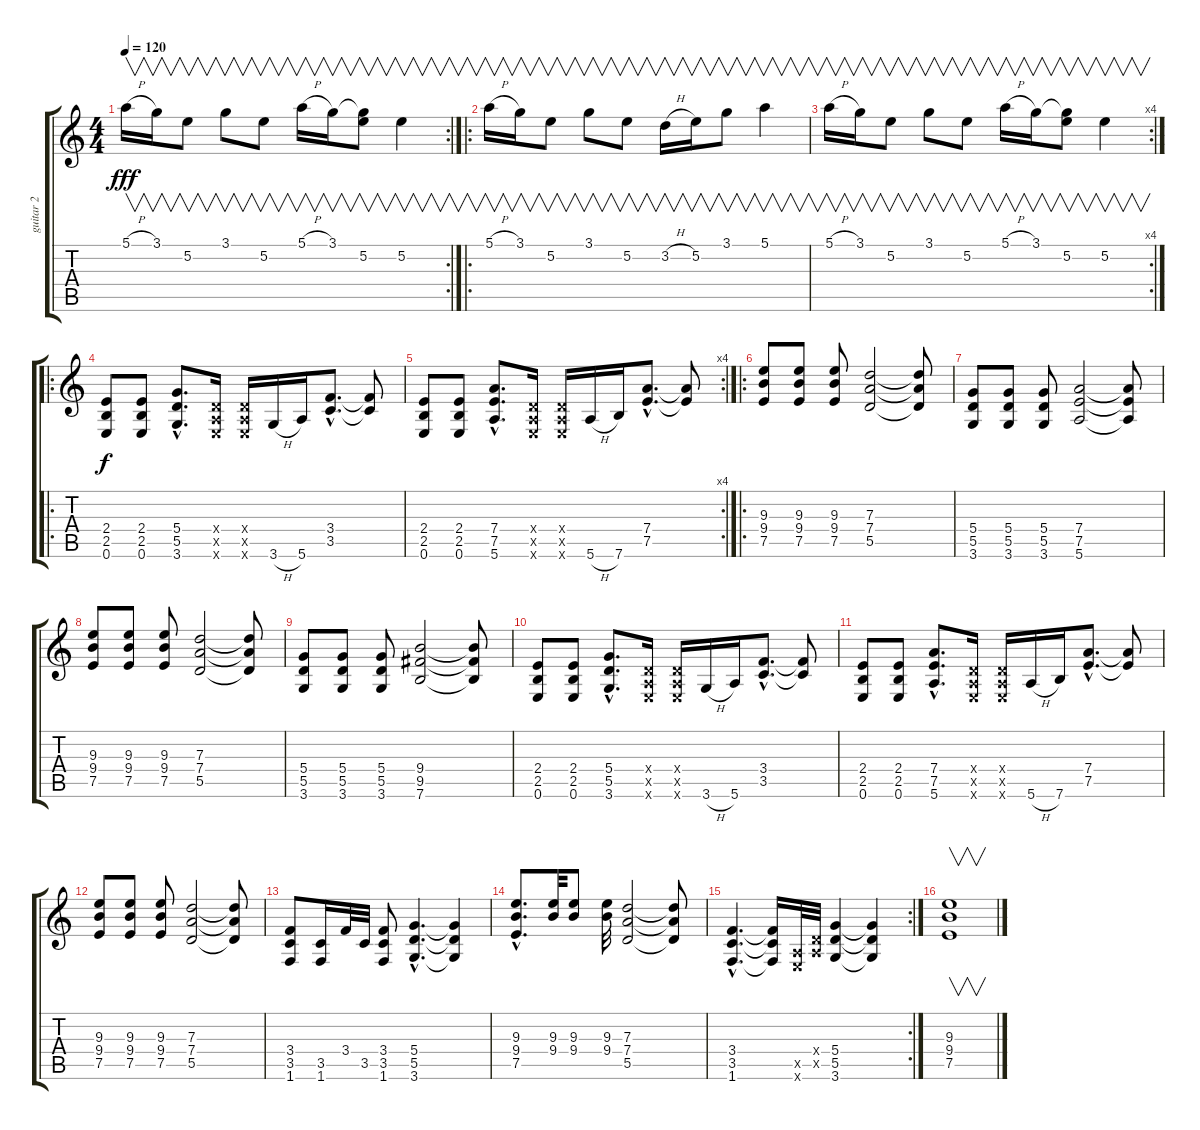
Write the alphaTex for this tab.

\track ("guitar 2" "guitar 2") {instrument overdrivenguitar}
\staff {score tabs}
\tuning (E4 B3 G3 D3 A2 E2) {hide}
\rc 2
\ts (4 4)
\tempo 120
\clef g2
\ks c
5.1{h}.16{v dy fff} 3.1.16{v} 5.2.8{v} 3.1.8{v} 5.2.8{v} 5.1{h}.16{v} 3.1.16{v} (3.1{t} 5.2).8{v} 5.2.4{v} |
\ro
5.1{h}.16{v} 3.1.16{v} 5.2.8{v} 3.1.8{v} 5.2.8{v} 3.2{h}.16{v} 5.2.16{v} 3.1.8{v} 5.1.4{v} |
\rc 4
5.1{h}.16{v} 3.1.16{v} 5.2.8{v} 3.1.8{v} 5.2.8{v} 5.1{h}.16{v} 3.1.16{v} (3.1{t} 5.2).8{v} 5.2.4{v} |
\ro
(2.4 2.5 0.6).8{dy f} (2.4 2.5 0.6).8 (5.4{hac} 5.5{hac} 3.6{hac}).8{d} (0.4{x} 0.5{x} 0.6{x}).16 (0.4{x} 0.5{x} 0.6{x}).16 3.6{h}.16 5.6.16 (3.4{hac} 3.5{hac}).8{d} (3.4{t} 3.5{t}).8 |
\rc 4
(2.4 2.5 0.6).8 (2.4 2.5 0.6).8 (7.4{hac} 7.5{hac} 5.6{hac}).8{d} (0.4{x} 0.5{x} 0.6{x}).16 (0.4{x} 0.5{x} 0.6{x}).16 5.6{h}.16 7.6.16 (7.4{hac} 7.5{hac}).8{d} (7.4{t} 7.5{t}).8 |
\ro
(9.3 9.4 7.5).8 (9.3 9.4 7.5).8 (9.3 9.4 7.5).8 (7.3 7.4 5.5).2 (7.3{t} 7.4{t} 5.5{t}).8 |
(5.4 5.5 3.6).8 (5.4 5.5 3.6).8 (5.4 5.5 3.6).8 (7.4 7.5 5.6).2 (7.4{t} 7.5{t} 5.6{t}).8 |
(9.3 9.4 7.5).8 (9.3 9.4 7.5).8 (9.3 9.4 7.5).8 (7.3 7.4 5.5).2 (7.3{t} 7.4{t} 5.5{t}).8 |
(5.4 5.5 3.6).8 (5.4 5.5 3.6).8 (5.4 5.5 3.6).8 (9.4 9.5 7.6).2 (9.4{t} 9.5{t} 7.6{t}).8 |
(2.4 2.5 0.6).8 (2.4 2.5 0.6).8 (5.4{hac} 5.5{hac} 3.6{hac}).8{d} (0.4{x} 0.5{x} 0.6{x}).16 (0.4{x} 0.5{x} 0.6{x}).16 3.6{h}.16 5.6.16 (3.4{hac} 3.5{hac}).8{d} (3.4{t} 3.5{t}).8 |
(2.4 2.5 0.6).8 (2.4 2.5 0.6).8 (7.4{hac} 7.5{hac} 5.6{hac}).8{d} (0.4{x} 0.5{x} 0.6{x}).16 (0.4{x} 0.5{x} 0.6{x}).16 5.6{h}.16 7.6.16 (7.4{hac} 7.5{hac}).8{d} (7.4{t} 7.5{t}).8 |
(9.3 9.4 7.5).8 (9.3 9.4 7.5).8 (9.3 9.4 7.5).8 (7.3 7.4 5.5).2 (7.3{t} 7.4{t} 5.5{t}).8 |
(3.4 3.5 1.6).8 (3.5 1.6).16 3.4.32 3.5.32 (3.4 3.5 1.6).8 (5.4{hac} 5.5{hac} 3.6{hac}).4{d} (5.4{t} 5.5{t} 3.6{t}).4 |
(9.3{hac} 9.4{hac} 7.5{hac}).8{d} (9.3 9.4).32 (9.3 9.4).8 (9.3 9.4).32 (7.3 7.4 5.5).2 (7.3{t} 7.4{t} 5.5{t}).8 |
\rc 2
(3.4{hac} 3.5{hac} 1.6{hac}).4{d} (3.4{t} 3.5{t} 1.6{t}).16 (0.5{x} 0.6{x}).32 (0.4{x} 0.5{x}).32 (5.4 5.5 3.6).4 (5.4{t} 5.5{t} 3.6{t}).4 |
(9.3 9.4 7.5).1{v}
